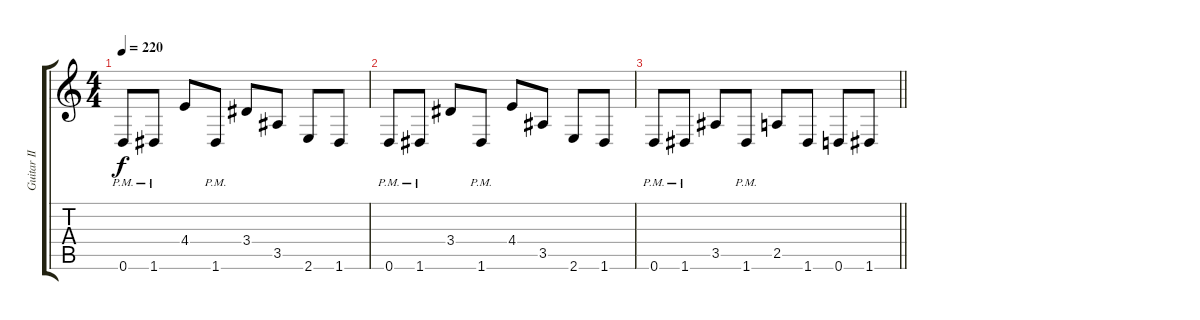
\track ("Guitar II" "Guitar II") {instrument distortionguitar}
\staff {score tabs}
\tuning (D4 A3 F3 C3 G2 D2) {hide}
\ts (4 4)
\tempo 220
\clef g2
\ks c
0.6{pm}.8{dy f} 1.6{pm}.8 4.4.8 1.6{pm}.8 3.4.8 3.5.8 2.6.8 1.6.8 |
0.6{pm}.8 1.6{pm}.8 3.4.8 1.6{pm}.8 4.4.8 3.5.8 2.6.8 1.6.8 |
\barLineRight lightlight
0.6{pm}.8 1.6{pm}.8 3.5.8 1.6{pm}.8 2.5.8 1.6.8 0.6.8 1.6.8
